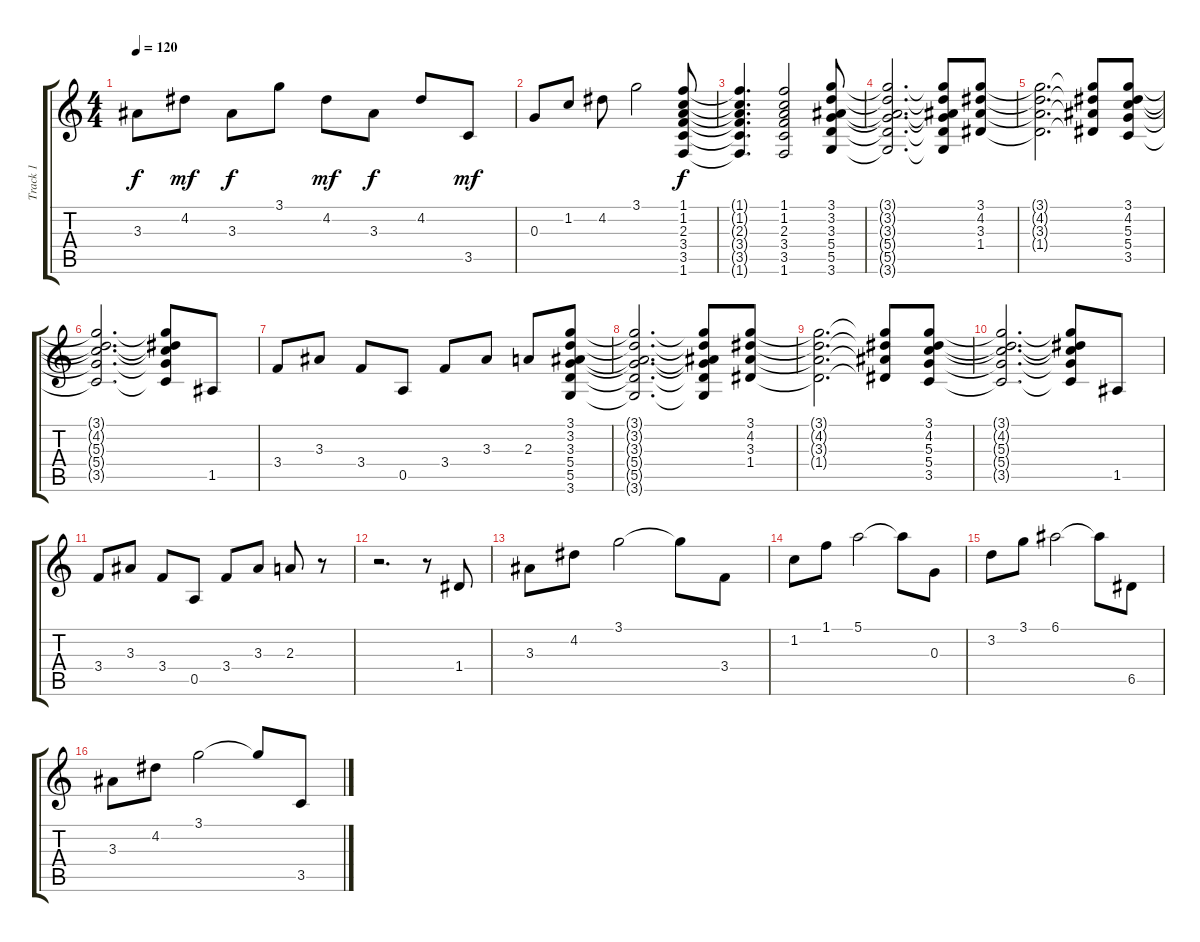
\track ("Track 1" "Track 1") {instrument acousticguitarsteel}
\staff {score tabs}
\tuning (E4 B3 G3 D3 A2 E2) {hide}
\ts (4 4)
\tempo 120
\clef g2
\ks c
3.3.8{dy f} 4.2.8{dy mf} 3.3.8{dy f} 3.1.8 4.2.8{dy mf} 3.3.8{dy f} 4.2.8 3.5.8{dy mf} |
0.3.8 1.2.8 4.2.8 3.1.2 (1.1 1.2 2.3 3.4 3.5 1.6).8{dy f} |
(1.1{t} 1.2{t} 2.3{t} 3.4{t} 3.5{t} 1.6{t}).4{d} (1.1 1.2 2.3 3.4 3.5 1.6).2 (3.1 3.2 3.3 5.4 5.5 3.6).8 |
(3.1{t} 3.2{t} 3.3{t} 5.4{t} 5.5{t} 3.6{t}).2{d} (3.1{t} 3.2{t} 3.3{t} 5.4{t} 5.5{t} 3.6{t}).8 (3.1 4.2 3.3 1.4).8 |
(3.1{t} 4.2{t} 3.3{t} 1.4{t}).2{d} (3.1{t} 4.2{t} 3.3{t} 1.4{t}).8 (3.1 4.2 5.3 5.4 3.5).8 |
(3.1{t} 4.2{t} 5.3{t} 5.4{t} 3.5{t}).2{d} (3.1{t} 4.2{t} 5.3{t} 5.4{t} 3.5{t}).8 1.5.8 |
3.4.8 3.3.8 3.4.8 0.5.8 3.4.8 3.3.8 2.3.8 (3.1 3.2 3.3 5.4 5.5 3.6).8 |
(3.1{t} 3.2{t} 3.3{t} 5.4{t} 5.5{t} 3.6{t}).2{d} (3.1{t} 3.2{t} 3.3{t} 5.4{t} 5.5{t} 3.6{t}).8 (3.1 4.2 3.3 1.4).8 |
(3.1{t} 4.2{t} 3.3{t} 1.4{t}).2{d} (3.1{t} 4.2{t} 3.3{t} 1.4{t}).8 (3.1 4.2 5.3 5.4 3.5).8 |
(3.1{t} 4.2{t} 5.3{t} 5.4{t} 3.5{t}).2{d} (3.1{t} 4.2{t} 5.3{t} 5.4{t} 3.5{t}).8 1.5.8 |
3.4.8 3.3.8 3.4.8 0.5.8 3.4.8 3.3.8 2.3.8 r.8 |
r.2{d} r.8 1.4.8 |
3.3.8 4.2.8 3.1.2 3.1{t}.8 3.4.8 |
1.2.8 1.1.8 5.1.2 5.1{t}.8 0.3.8 |
3.2.8 3.1.8 6.1.2 6.1{t}.8 6.5.8 |
3.3.8 4.2.8 3.1.2 3.1{t}.8 3.5.8
